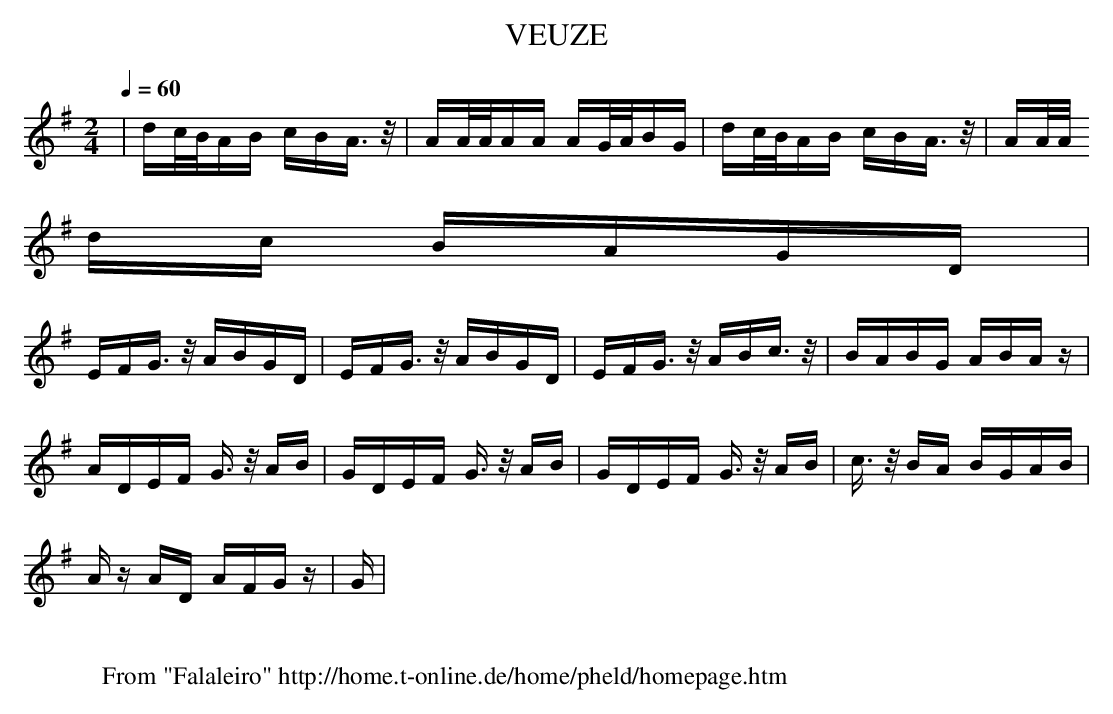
X:1
T:VEUZE
M:2/4
L:1/16
Q:1/4=60
K:G
|dc/2B/2AB cBA3/2 z/2 |AA/2A/2AA AG/2A/2BG|dc/2B/2AB cBA3/2 z/2 |AA/2A/2
dc BAGD|
EFG3/2 z/2 ABGD|EFG3/2 z/2 ABGD|EFG3/2 z/2 ABc3/2 z/2 |BABG ABA z |
ADEF G3/2 z/2 AB|GDEF G3/2 z/2 AB|GDEF G3/2 z/2 AB|c3/2 z/2 BA BGAB|
A z AD AFG z |G|
W:
W: From "Falaleiro" http://home.t-online.de/home/pheld/homepage.htm
